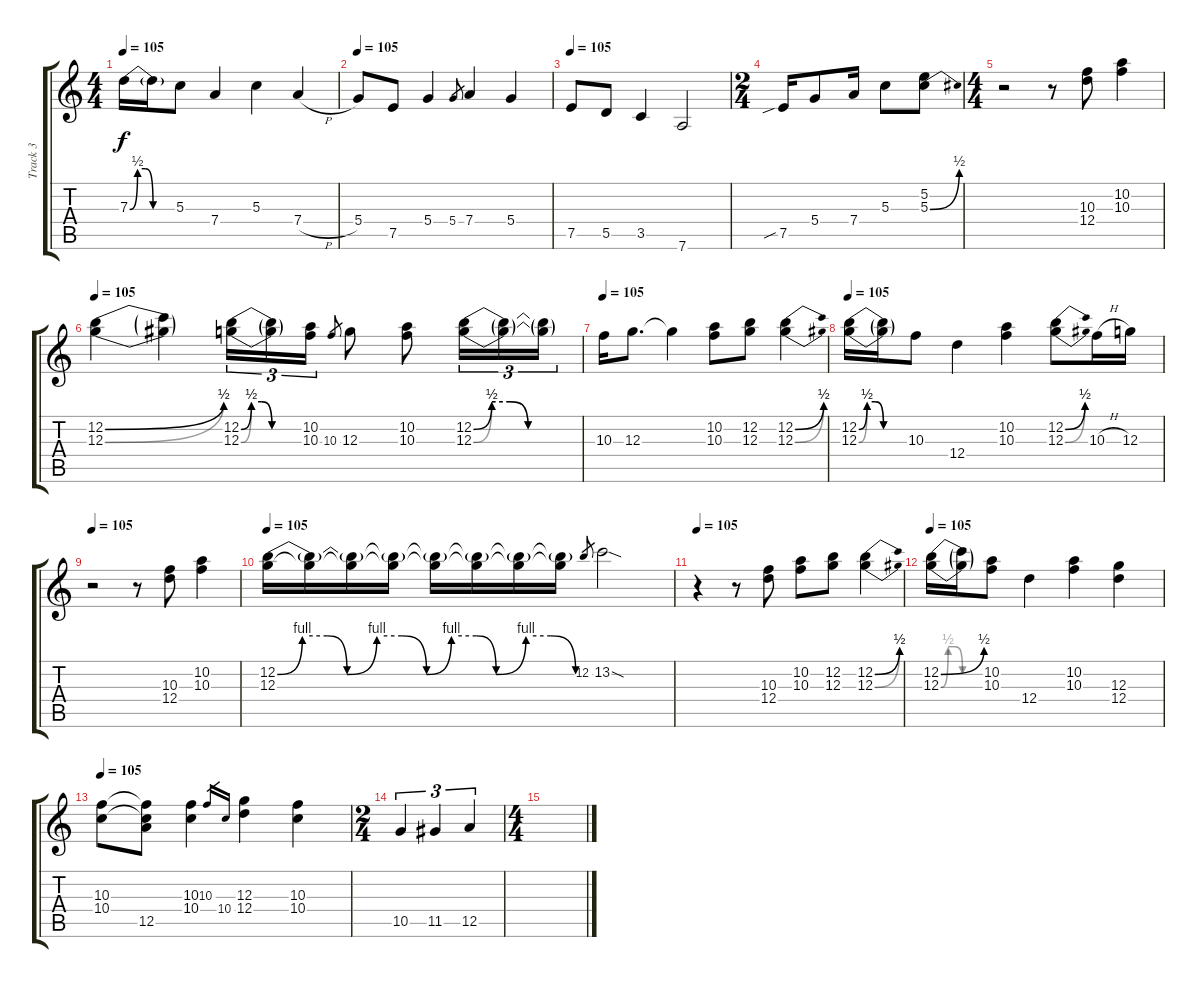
\track ("Track 3" "Track 3") {instrument electricguitarjazz}
\staff {score tabs}
\tuning (E4 B3 G3 D3 A2 D2) {hide}
\ts (4 4)
\tempo 105
\clef g2
\ks c
7.3{be (custom 0 0 10 2 20 2 30 0 60 0)}.16{dy f} 7.3{t}.16 5.3.8 7.4.4 5.3.4 7.4{h}.4 |
\tempo 105
5.4.8 7.5.8 5.4.4 5.4.8{gr} 7.4.4 5.4.4 |
\tempo 105
7.5.8 5.5.8 3.5.4 7.6.2 |
\ts (2 4)
7.5{sib}.16 5.4.8 7.4.16 5.3.8 (5.2 5.3{be (bend 0 0 60 2)}).8 |
\ts (4 4)
r.2 r.8 (10.3 12.4).8 (10.2 10.3).4 |
\tempo 105
(12.2{be (bend 0 0 60 2)} 12.3{be (bend 0 0 60 2)}).4 (12.2{t} 12.3{t}).4 (12.2{be (custom 0 0 10 2 20 2 30 0 60 0)} 12.3{be (custom 0 0 10 2 20 2 30 0 60 0)}).16{tu (3 2)} (12.2{t} 12.3{t}).16{tu (3 2)} (10.2 10.3).16{tu (3 2)} 10.3.8{gr} 12.3.8 (10.2 10.3).8 (12.2{be (custom 0 0 10 2 20 2 30 0 60 0)} 12.3{be (custom 0 0 10 2 20 2 30 0 60 0)}).16{tu (3 2)} (12.2{t} 12.3{t}).16{tu (3 2)} (12.2{t} 12.3{t}).16{tu (3 2)} |
\tempo 105
10.3.16 12.3.8{d} 12.3{t}.4 (10.2 10.3).8 (12.2 12.3).8 (12.2{be (bend 0 0 60 2)} 12.3{be (bend 0 0 60 2)}).4 |
\tempo 105
(12.2{be (custom 0 0 10 2 20 2 30 0 60 0)} 12.3{be (custom 0 0 10 2 20 2 30 0 60 0)}).16 (12.2{t} 12.3{t}).16 10.3.8 12.4.4 (10.2 10.3).4 (12.2{be (bend 0 0 60 2)} 12.3{be (bend 0 0 60 2)}).8 10.3{h}.16 12.3.16 |
\tempo 105
r.2 r.8 (10.3 12.4).8 (10.2 10.3).4 |
\tempo 105
(12.2{be (custom 0 0 5 4 10 4 14 0 20 4 25 4 30 0 35 4 40 4 44 0 50 4 55 4 60 0)} 12.3).16 (12.2{t} 12.3{t}).16 (12.2{t} 12.3{t}).16 (12.2{t} 12.3{t}).16 (12.2{t} 12.3{t}).16 (12.2{t} 12.3{t}).16 (12.2{t} 12.3{t}).16 (12.2{t} 12.3{t}).16 12.2.8{gr} 13.2{sod}.2 |
\tempo 105
r.4 r.8 (10.3 12.4).8 (10.2 10.3).8 (12.2 12.3).8 (12.2{be (bend 0 0 60 2)} 12.3{be (bend 0 0 60 2)}).4 |
\tempo 105
(12.2{be (bend 0 0 60 2)} 12.3{be (custom 0 0 10 2 20 2 30 0 60 0)}).16 (12.2{t} 12.3{t}).16 (10.2 10.3).8 12.4.4 (10.2 10.3).4 (12.3 12.4).4 |
\tempo 105
(10.3 10.4).8 (10.3{t} 10.4{t} 12.5).8 (10.3 10.4).4 10.3.16{gr} 10.4.16{gr} (12.3 12.4).4 (10.3 10.4).4 |
\ts (2 4)
10.5.4{tu (3 2)} 11.5.4{tu (3 2)} 12.5.4{tu (3 2)} |
\ts (4 4)
